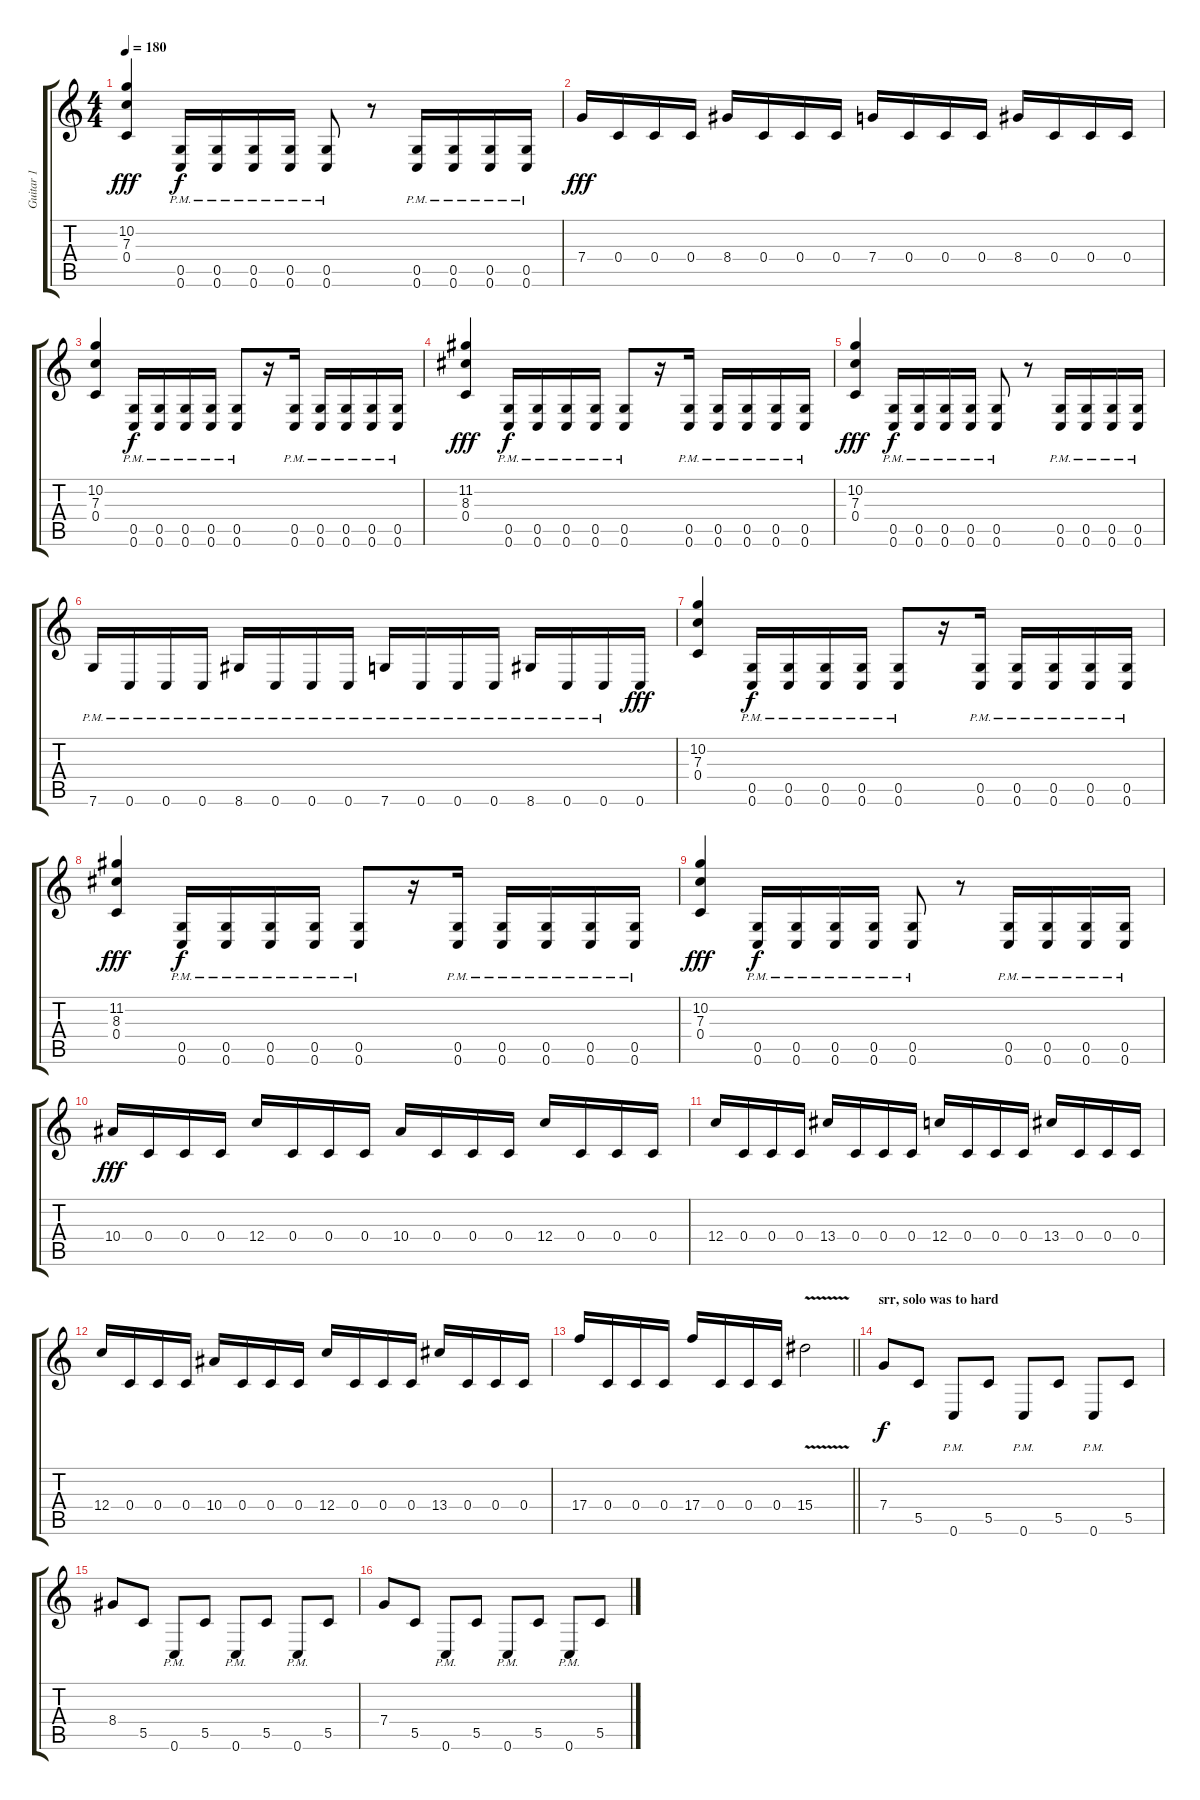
\track ("Guitar 1" "Guitar 1") {instrument distortionguitar}
\staff {score tabs}
\tuning (D4 A3 F3 C3 G2 C2) {hide}
\ts (4 4)
\tempo 180
\clef g2
\ks c
(10.2 7.3 0.4).4{dy fff} (0.5{pm} 0.6{pm}).16{dy f} (0.5{pm} 0.6{pm}).16 (0.5{pm} 0.6{pm}).16 (0.5{pm} 0.6{pm}).16 (0.5{pm} 0.6{pm}).8 r.8 (0.5{pm} 0.6{pm}).16 (0.5{pm} 0.6{pm}).16 (0.5{pm} 0.6{pm}).16 (0.5{pm} 0.6{pm}).16 |
7.4.16{dy fff} 0.4.16 0.4.16 0.4.16 8.4.16 0.4.16 0.4.16 0.4.16 7.4.16 0.4.16 0.4.16 0.4.16 8.4.16 0.4.16 0.4.16 0.4.16 |
(10.2 7.3 0.4).4 (0.5{pm} 0.6{pm}).16{dy f} (0.5{pm} 0.6{pm}).16 (0.5{pm} 0.6{pm}).16 (0.5{pm} 0.6{pm}).16 (0.5{pm} 0.6{pm}).8 r.16 (0.5{pm} 0.6{pm}).16 (0.5{pm} 0.6{pm}).16 (0.5{pm} 0.6{pm}).16 (0.5{pm} 0.6{pm}).16 (0.5{pm} 0.6{pm}).16 |
(11.2 8.3 0.4).4{dy fff} (0.5{pm} 0.6{pm}).16{dy f} (0.5{pm} 0.6{pm}).16 (0.5{pm} 0.6{pm}).16 (0.5{pm} 0.6{pm}).16 (0.5{pm} 0.6{pm}).8 r.16 (0.5{pm} 0.6{pm}).16 (0.5{pm} 0.6{pm}).16 (0.5{pm} 0.6{pm}).16 (0.5{pm} 0.6{pm}).16 (0.5{pm} 0.6{pm}).16 |
(10.2 7.3 0.4).4{dy fff} (0.5{pm} 0.6{pm}).16{dy f} (0.5{pm} 0.6{pm}).16 (0.5{pm} 0.6{pm}).16 (0.5{pm} 0.6{pm}).16 (0.5{pm} 0.6{pm}).8 r.8 (0.5{pm} 0.6{pm}).16 (0.5{pm} 0.6{pm}).16 (0.5{pm} 0.6{pm}).16 (0.5{pm} 0.6{pm}).16 |
7.6{pm}.16 0.6{pm}.16 0.6{pm}.16 0.6{pm}.16 8.6{pm}.16 0.6{pm}.16 0.6{pm}.16 0.6{pm}.16 7.6{pm}.16 0.6{pm}.16 0.6{pm}.16 0.6{pm}.16 8.6{pm}.16 0.6{pm}.16 0.6{pm}.16 0.6.16{dy fff} |
(10.2 7.3 0.4).4 (0.5{pm} 0.6{pm}).16{dy f} (0.5{pm} 0.6{pm}).16 (0.5{pm} 0.6{pm}).16 (0.5{pm} 0.6{pm}).16 (0.5{pm} 0.6{pm}).8 r.16 (0.5{pm} 0.6{pm}).16 (0.5{pm} 0.6{pm}).16 (0.5{pm} 0.6{pm}).16 (0.5{pm} 0.6{pm}).16 (0.5{pm} 0.6{pm}).16 |
(11.2 8.3 0.4).4{dy fff} (0.5{pm} 0.6{pm}).16{dy f} (0.5{pm} 0.6{pm}).16 (0.5{pm} 0.6{pm}).16 (0.5{pm} 0.6{pm}).16 (0.5{pm} 0.6{pm}).8 r.16 (0.5{pm} 0.6{pm}).16 (0.5{pm} 0.6{pm}).16 (0.5{pm} 0.6{pm}).16 (0.5{pm} 0.6{pm}).16 (0.5{pm} 0.6{pm}).16 |
(10.2 7.3 0.4).4{dy fff} (0.5{pm} 0.6{pm}).16{dy f} (0.5{pm} 0.6{pm}).16 (0.5{pm} 0.6{pm}).16 (0.5{pm} 0.6{pm}).16 (0.5{pm} 0.6{pm}).8 r.8 (0.5{pm} 0.6{pm}).16 (0.5{pm} 0.6{pm}).16 (0.5{pm} 0.6{pm}).16 (0.5{pm} 0.6{pm}).16 |
10.4.16{dy fff} 0.4.16 0.4.16 0.4.16 12.4.16 0.4.16 0.4.16 0.4.16 10.4.16 0.4.16 0.4.16 0.4.16 12.4.16 0.4.16 0.4.16 0.4.16 |
12.4.16 0.4.16 0.4.16 0.4.16 13.4.16 0.4.16 0.4.16 0.4.16 12.4.16 0.4.16 0.4.16 0.4.16 13.4.16 0.4.16 0.4.16 0.4.16 |
12.4.16 0.4.16 0.4.16 0.4.16 10.4.16 0.4.16 0.4.16 0.4.16 12.4.16 0.4.16 0.4.16 0.4.16 13.4.16 0.4.16 0.4.16 0.4.16 |
\barLineRight lightlight
17.4.16 0.4.16 0.4.16 0.4.16 17.4.16 0.4.16 0.4.16 0.4.16 15.4{v}.2 |
\section ("" "srr, solo was to hard")
7.4.8{dy f} 5.5.8 0.6{pm}.8 5.5.8 0.6{pm}.8 5.5.8 0.6{pm}.8 5.5.8 |
8.4.8 5.5.8 0.6{pm}.8 5.5.8 0.6{pm}.8 5.5.8 0.6{pm}.8 5.5.8 |
7.4.8 5.5.8 0.6{pm}.8 5.5.8 0.6{pm}.8 5.5.8 0.6{pm}.8 5.5.8
